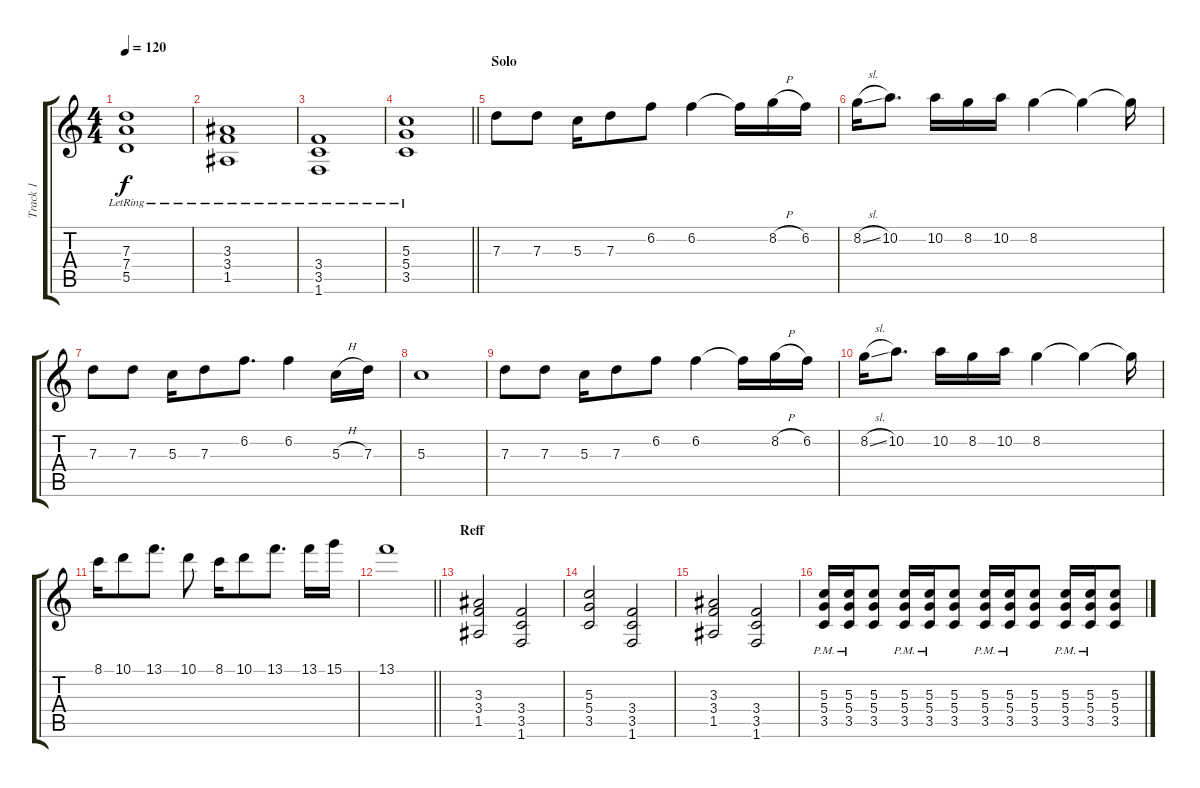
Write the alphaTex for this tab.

\track ("Track 1" "Track 1") {instrument overdrivenguitar}
\staff {score tabs}
\tuning (E4 B3 G3 D3 A2 E2) {hide}
\ts (4 4)
\tempo 120
\clef g2
\ks c
(7.3{lr} 7.4{lr} 5.5{lr}).1{dy f} |
(3.3{lr} 3.4{lr} 1.5{lr}).1 |
(3.4{lr} 3.5{lr} 1.6{lr}).1 |
\barLineRight lightlight
(5.3{lr} 5.4{lr} 3.5{lr}).1 |
\section ("" "Solo")
7.3.8 7.3.8 5.3.16 7.3.8 6.2.8 6.2.4 6.2{t}.16 8.2{h}.16 6.2.16 |
8.2{sl}.16 10.2.8{d} 10.2.16 8.2.16 10.2.16 8.2.4 8.2{t}.4 8.2{t}.16 |
7.3.8 7.3.8 5.3.16 7.3.8 6.2.8{d} 6.2.4 5.3{h}.16 7.3.16 |
5.3.1 |
7.3.8 7.3.8 5.3.16 7.3.8 6.2.8 6.2.4 6.2{t}.16 8.2{h}.16 6.2.16 |
8.2{sl}.16 10.2.8{d} 10.2.16 8.2.16 10.2.16 8.2.4 8.2{t}.4 8.2{t}.16 |
8.1.16 10.1.8 13.1.8{d} 10.1.8 8.1.16 10.1.8 13.1.8{d} 13.1.16 15.1.16 |
\barLineRight lightlight
13.1.1 |
\section ("" "Reff")
(3.3 3.4 1.5).2 (3.4 3.5 1.6).2 |
(5.3 5.4 3.5).2 (3.4 3.5 1.6).2 |
(3.3 3.4 1.5).2 (3.4 3.5 1.6).2 |
(5.3{pm} 5.4{pm} 3.5{pm}).16 (5.3{pm} 5.4{pm} 3.5{pm}).16 (5.3 5.4 3.5).8 (5.3{pm} 5.4{pm} 3.5{pm}).16 (5.3{pm} 5.4{pm} 3.5{pm}).16 (5.3 5.4 3.5).8 (5.3{pm} 5.4{pm} 3.5{pm}).16 (5.3{pm} 5.4{pm} 3.5{pm}).16 (5.3 5.4 3.5).8 (5.3{pm} 5.4{pm} 3.5{pm}).16 (5.3{pm} 5.4{pm} 3.5{pm}).16 (5.3 5.4 3.5).8
